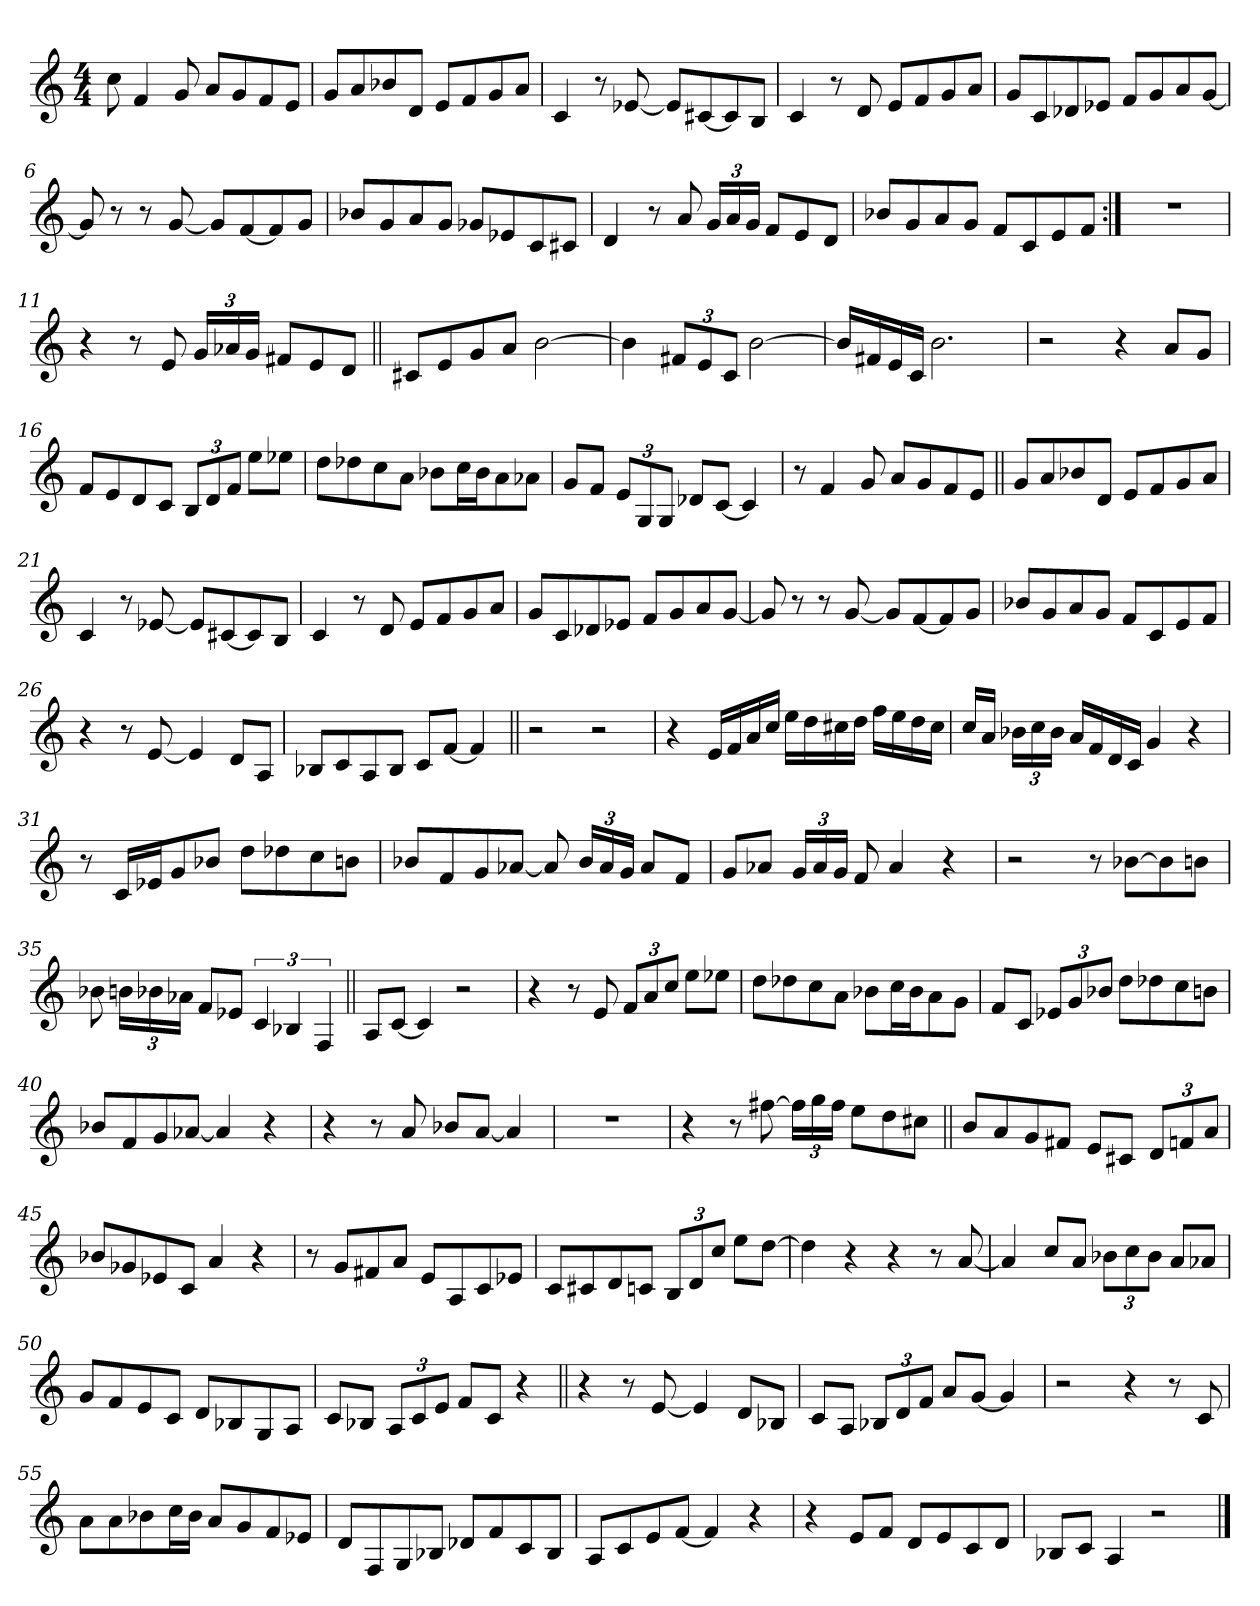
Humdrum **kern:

**kern
*part1
*staff1
*clefG2
*k[]
*M4/4
=1
8cc\
4f/
8g/
8a/L
8g/
8f/
8e/J
=2
8g/L
8a/
8b-X/
8d/J
8e/L
8f/
8g/
8a/J
=3
4c/
8r
[8e-X/
8e-/L]
[8c#X/
8c#/]
8B/J
=4
4c/
8r
8d/
8e/L
8f/
8g/
8a/J
=5
8g/L
8c/
8d-X/
8e-X/J
8f/L
8g/
8a/
[8g/J
=6
8g/]
8r
8r
[8g/
8g/L]
[8f/
8f/]
8g/J
=7
8b-X/L
8g/
8a/
8g/J
8g-X/L
8e-X/
8c/
8c#X/J
=8
4d/
8r
8a/
24g/LL
24a/
24g/JJ
8f/L
8e/
8d/J
=9
8b-X/L
8g/
8a/
8g/J
8f/L
8c/
8e/
8f/J
=10:|!
1r
=11
4r
8r
8e/
24g/LL
24a-X/
24g/JJ
8f#X/L
8e/
8d/J
=12||
8c#X/L
8e/
8g/
8a/J
[2b\
=13
4b\]
12f#X/L
12e/
12c/J
[2b\
=14
16b/LL]
16f#X/
16e/
16c/JJ
2.b\
=15
2r
4r
8a/L
8g/J
=16
8f/L
8e/
8d/
8c/J
12B/L
12d/
12f/J
8ee\L
8ee-X\J
=17
8dd\L
8dd-X\
8cc\
8a\J
8b-X\L
16cc\L
16b-\J
8a\
8a-X\J
=18
8g/L
8f/J
12e/L
12G/
12G/J
8d-X/L
[8c/J
4c/]
=19
8r
4f/
8g/
8a/L
8g/
8f/
8e/J
=20||
8g/L
8a/
8b-X/
8d/J
8e/L
8f/
8g/
8a/J
=21
4c/
8r
[8e-X/
8e-/L]
[8c#X/
8c#/]
8B/J
=22
4c/
8r
8d/
8e/L
8f/
8g/
8a/J
=23
8g/L
8c/
8d-X/
8e-X/J
8f/L
8g/
8a/
[8g/J
=24
8g/]
8r
8r
[8g/
8g/L]
[8f/
8f/]
8g/J
=25
8b-X/L
8g/
8a/
8g/J
8f/L
8c/
8e/
8f/J
=26
4r
8r
[8e/
4e/]
8d/L
8A/J
=27
8B-X/L
8c/
8A/
8B-/J
8c/L
[8f/J
4f/]
=28||
2r
2r
=29
4r
16e/LL
16f/
16a/
16cc/JJ
16ee\LL
16dd\
16cc#X\
16dd\JJ
16ff\LL
16ee\
16dd\
16cc#\JJ
=30
16cc/LL
16a/JJ
24b-X\LL
24cc\
24b-\JJ
16a/LL
16f/
16d/
16c/JJ
4g/
4r
=31
8r
16c/LL
16e-X/J
8g/
8b-X/J
8dd\L
8dd-X\
8cc\
8bn\J
=32
8b-X/L
8f/
8g/
[8a-X/J
8a-/]
24b-/LL
24a-/
24g/JJ
8a-/L
8f/J
=33
8g/L
8a-X/J
24g/LL
24a-/
24g/JJ
8f/
4a-/
4r
=34
2r
8r
[8b-X\L
8b-\]
8bn\J
=35
8b-X\
24bn\LL
24b-X\
24a-X\JJ
8f/L
8e-X/J
6c/
6B-X/
6F/
=36||
8A/L
[8c/J
4c/]
2r
=37
4r
8r
8e/
12f/L
12a/
12cc/J
8ee\L
8ee-X\J
=38
8dd\L
8dd-X\
8cc\
8a\J
8b-X\L
16cc\L
16b-\J
8a\
8g\J
=39
8f/L
8c/J
12e-X/L
12g/
12b-X/J
8dd\L
8dd-X\
8cc\
8bn\J
=40
8b-X/L
8f/
8g/
[8a-X/J
4a-/]
4r
=41
4r
8r
8a/
8b-X/L
[8a/J
4a/]
=42
1r
=43
4r
8r
[8ff#X\
24ff#\LL]
24gg\
24ff#\JJ
8ee\L
8dd\
8cc#X\J
=44||
8b/L
8a/
8g/
8f#X/J
8e/L
8c#X/J
12d/L
12fn/
12a/J
=45
8b-X/L
8g-X/
8e-X/
8c/J
4a/
4r
=46
8r
8g/L
8f#X/
8a/J
8e/L
8A/
8c/
8e-X/J
=47
8c/L
8c#X/
8d/
8cn/J
12B/L
12d/
12cc/J
8ee\L
[8dd\J
=48
4dd\]
4r
4r
8r
[8a/
=49
4a/]
8cc/L
8a/J
12b-X\L
12cc\
12b-\J
8a/L
8a-X/J
=50
8g/L
8f/
8e/
8c/J
8d/L
8B-X/
8G/
8A/J
=51
8c/L
8B-X/J
12A/L
12c/
12e/J
8f/L
8c/J
4r
=52||
4r
8r
[8e/
4e/]
8d/L
8B-X/J
=53
8c/L
8A/J
12B-X/L
12d/
12f/J
8a/L
[8g/J
4g/]
=54
2r
4r
8r
8c/
=55
8a\L
8a\
8b-X\
16cc\L
16b-\JJ
8a/L
8g/
8f/
8e-X/J
=56
8d/L
8F/
8G/
8B-X/J
8d-X/L
8f/
8c/
8B-/J
=57
8A/L
8c/
8e/
[8f/J
4f/]
4r
=58
4r
8e/L
8f/J
8d/L
8e/
8c/
8d/J
=59
8B-X/L
8c/J
4A/
2r
==
*-
